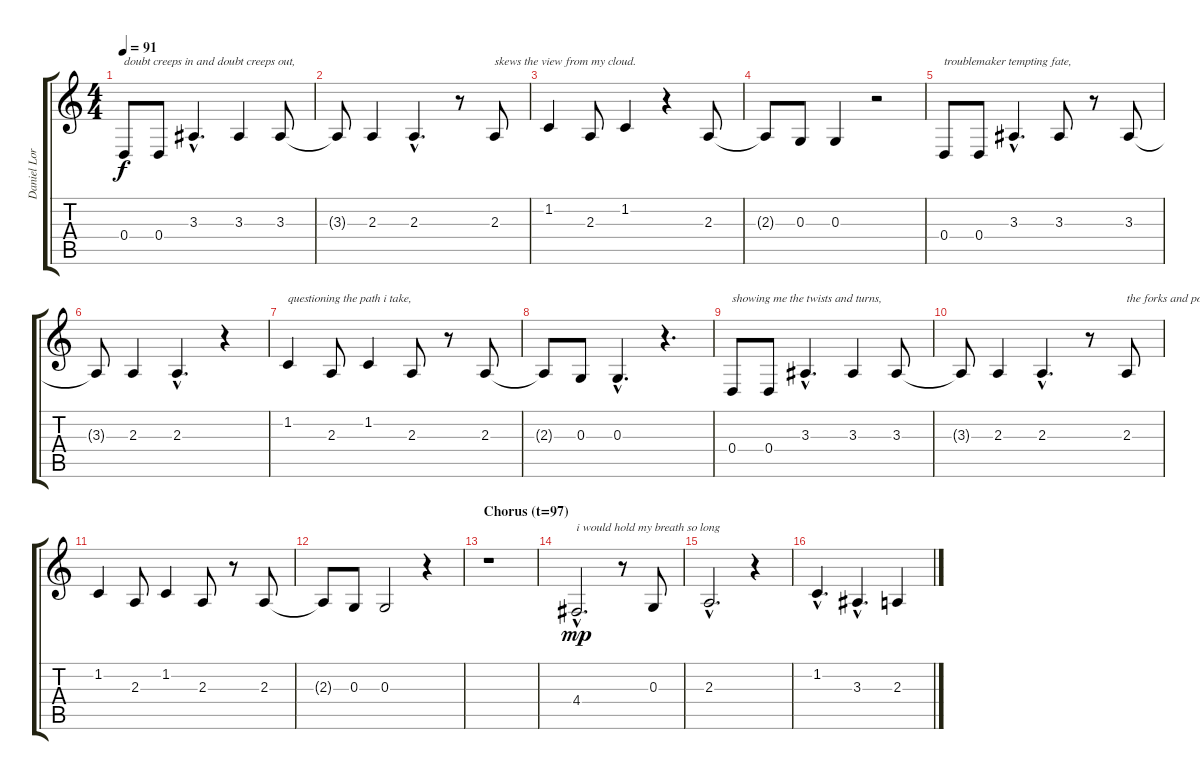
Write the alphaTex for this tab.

\track ("Daniel Lorca - Vocals" "Daniel Lor") {instrument cello}
\staff {score tabs}
\tuning (E4 B3 G3 D3 A2 E2) {hide}
\ts (4 4)
\tempo 91
\clef g2
\ks c
0.4.8{txt "doubt creeps in and doubt creeps out," dy f} 0.4.8 3.3{hac}.4{d} 3.3.4 3.3.8 |
3.3{t}.8 2.3.4 2.3{hac}.4{d} r.8 2.3.8{txt "skews the view from my cloud."} |
1.2.4 2.3.8 1.2.4 r.4 2.3.8 |
2.3{t}.8 0.3.8 0.3.4 r.2 |
0.4.8{txt "troublemaker tempting fate,"} 0.4.8 3.3{hac}.4{d} 3.3.8 r.8 3.3.8 |
3.3{t}.8 2.3.4 2.3{hac}.4{d} r.4 |
1.2.4{txt "questioning the path i take,"} 2.3.8 1.2.4 2.3.8 r.8 2.3.8 |
2.3{t}.8 0.3.8 0.3{hac}.4{d} r.4{d} |
0.4.8{txt "showing me the twists and turns,"} 0.4.8 3.3{hac}.4{d} 3.3.4 3.3.8 |
3.3{t}.8 2.3.4 2.3{hac}.4{d} r.8 2.3.8{txt "the forks and points of no return."} |
1.2.4 2.3.8 1.2.4 2.3.8 r.8 2.3.8 |
2.3{t}.8 0.3.8 0.3.2 r.4 |
\section ("" "Chorus (t=97)")
r.1{volume 16 balance 8 instrument cello} |
4.4{hac}.2{d txt "i would hold my breath so long " dy mp} r.8 0.3.8 |
2.3{hac}.2{d} r.4 |
1.2{hac}.4{d} 3.3{hac}.4{d} 2.3.4
